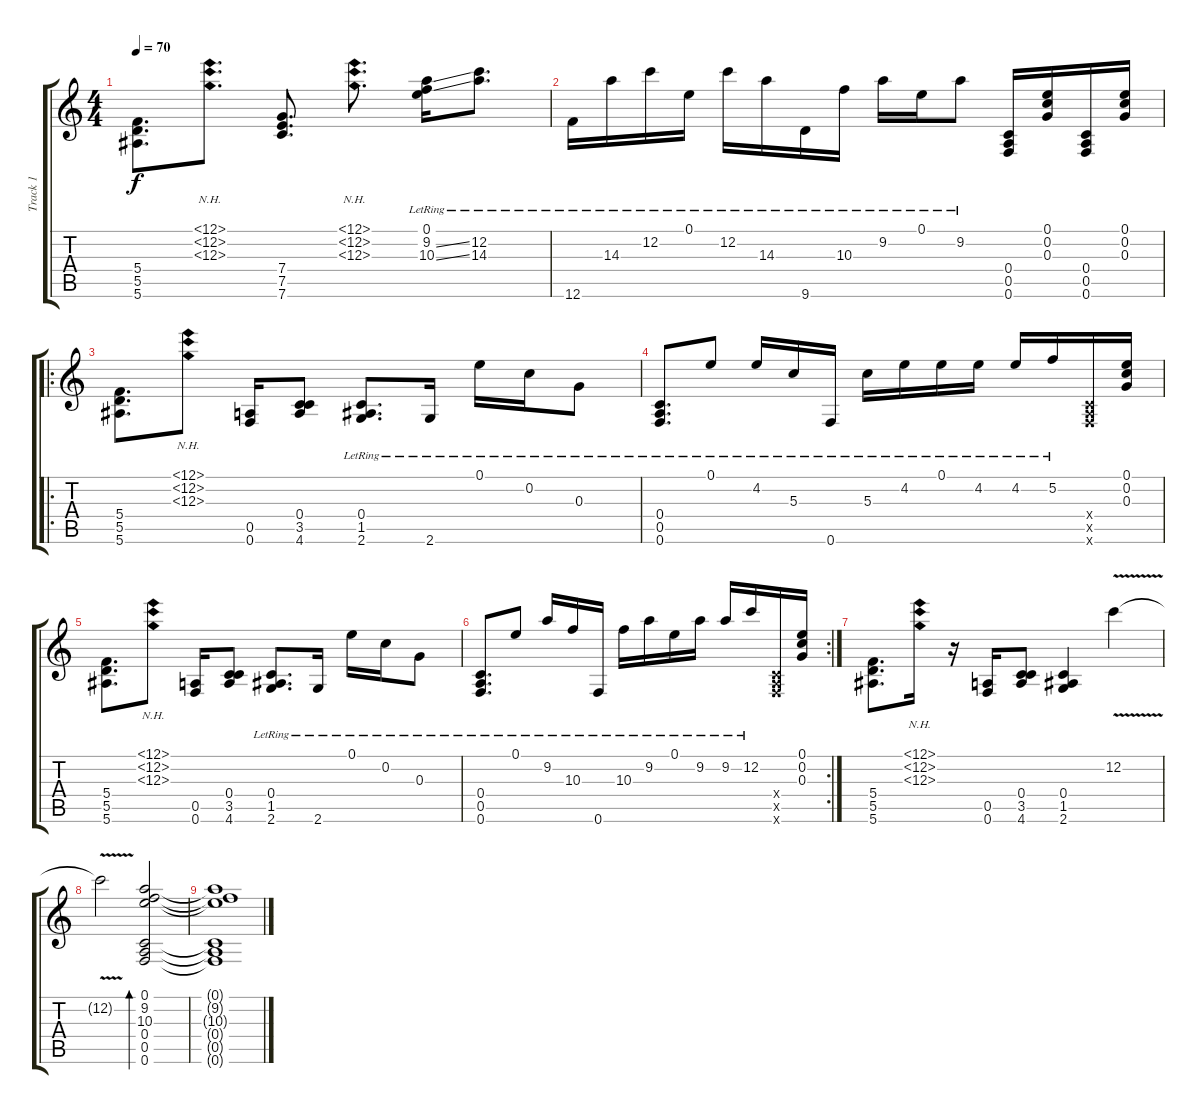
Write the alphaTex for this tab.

\track ("Track 1" "Track 1") {instrument electricguitarclean}
\staff {score tabs}
\tuning (E4 C4 G3 C3 A2 F2) {hide}
\ts (4 4)
\tempo 70
\clef g2
\ks c
(5.4 5.5 5.6).8{d dy f} (12.1{nh} 12.2{nh} 12.3{nh}).8{d} (7.4 7.5 7.6).8{d} (12.1{nh} 12.2{nh} 12.3{nh}).8{d} (0.1{lr} 9.2{ss lr} 10.3{ss lr}).16 (12.2{lr} 14.3{lr}).8{d} |
12.6{lr}.16 14.3{lr}.16 12.2{lr}.16 0.1{lr}.16 12.2{lr}.16 14.3{lr}.16 9.6{lr}.16 10.3{lr}.16 9.2{lr}.16 0.1{lr}.16 9.2{lr}.8 (0.4 0.5 0.6).16 (0.1 0.2 0.3).16 (0.4 0.5 0.6).16 (0.1 0.2 0.3).16 |
\ro
(5.4 5.5 5.6).8{d} (12.1{nh} 12.2{nh} 12.3{nh}).8 (0.5 0.6).16 (0.4 3.5 4.6).8 (0.4 1.5{lr} 2.6{lr}).8{d} 2.6{lr}.16 0.1{lr}.16 0.2{lr}.16 0.3{lr}.8 |
(0.4{lr} 0.5{lr} 0.6{lr}).8{d} 0.1{lr}.8 4.2{lr}.16 5.3{lr}.16 0.6{lr}.16 5.3{lr}.16 4.2{lr}.16 0.1{lr}.16 4.2{lr}.16 4.2{lr}.16 5.2{lr}.16 (0.4{x} 0.5{x} 0.6{x}).16 (0.1 0.2 0.3).16 |
(5.4 5.5 5.6).8{d} (12.1{nh} 12.2{nh} 12.3{nh}).8 (0.5 0.6).16 (0.4 3.5 4.6).8 (0.4 1.5{lr} 2.6{lr}).8{d} 2.6{lr}.16 0.1{lr}.16 0.2{lr}.16 0.3{lr}.8 |
\rc 2
(0.4{lr} 0.5{lr} 0.6{lr}).8{d} 0.1{lr}.8 9.2{lr}.16 10.3{lr}.16 0.6{lr}.16 10.3{lr}.16 9.2{lr}.16 0.1{lr}.16 9.2{lr}.16 9.2{lr}.16 12.2{lr}.16 (0.4{x} 0.5{x} 0.6{x}).16 (0.1 0.2 0.3).16 |
(5.4 5.5 5.6).8{d} (12.1{nh} 12.2{nh} 12.3{nh}).16 r.16 (0.5 0.6).16 (0.4 3.5 4.6).8 (0.4 1.5 2.6).4 12.2{v}.4 |
12.2{t}.2 (0.1 9.2 10.3 0.4 0.5 0.6).2{bd 240} |
(0.1{t} 9.2{t} 10.3{t} 0.4{t} 0.5{t} 0.6{t}).1
